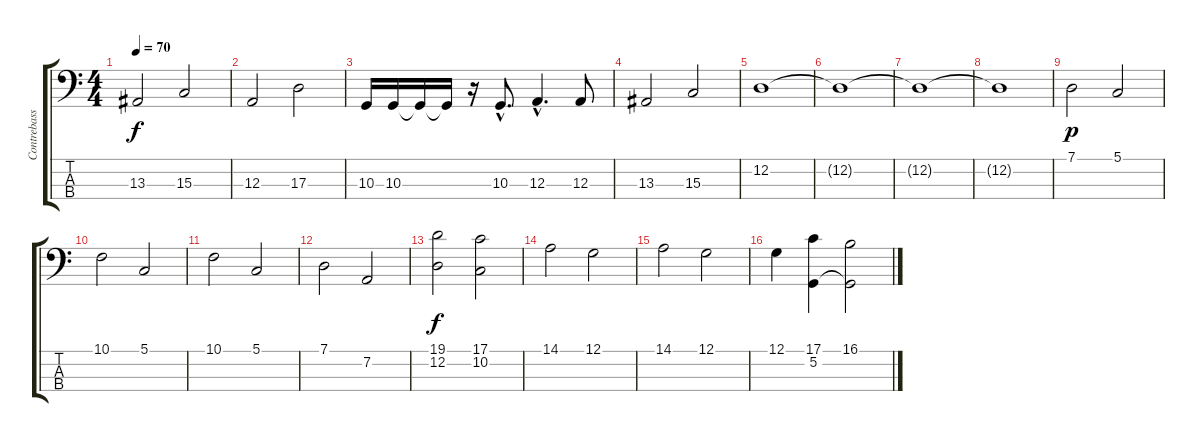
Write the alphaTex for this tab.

\track ("Contrebasse/violoncelle (je sais pas tro" "Contrebass") {instrument cello}
\staff {score tabs}
\tuning (G2 D2 A1 E1) {hide}
\ts (4 4)
\tempo 70
\clef f4
\ks c
13.3.2{dy f} 15.3.2 |
12.3.2 17.3.2 |
10.3.16 10.3.16 10.3{t}.16 10.3{t}.16 r.16 10.3{hac}.8{d} 12.3{hac}.4{d} 12.3.8 |
13.3.2 15.3.2 |
12.2.1 |
12.2{t}.1 |
12.2{t}.1 |
12.2{t}.1 |
7.1.2{dy p} 5.1.2 |
10.1.2 5.1.2 |
10.1.2 5.1.2 |
7.1.2 7.2.2 |
(19.1 12.2).2{dy f} (17.1 10.2).2 |
14.1.2 12.1.2 |
14.1.2 12.1.2 |
12.1.4 (17.1 5.2).4 (16.1 5.2{t}).2
